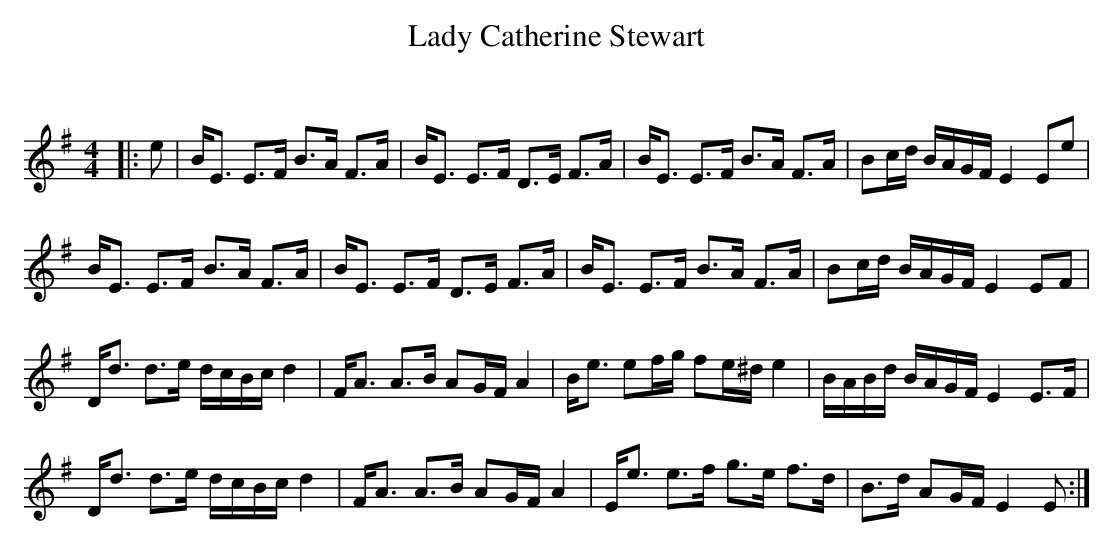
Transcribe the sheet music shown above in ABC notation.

X:1
T: Lady Catherine Stewart
C:
Q: 128
K:Em
M:4/4
L:1/16
|:e2|BE3 E3F B3A F3A|BE3 E3F D3E F3A|BE3 E3F B3A F3A|B2cd BAGF E4 E2e2|
BE3 E3F B3A F3A|BE3 E3F D3E F3A|BE3 E3F B3A F3A|B2cd BAGF E4 E2F2|
Dd3 d3e dcBc d4|FA3 A3B A2GF A4|Be3 e2fg f2e^d e4|BABd BAGF E4 E3F|
Dd3 d3e dcBc d4|FA3 A3B A2GF A4|Ee3 e3f g3e f3d|B3d A2GF E4 E2:|
